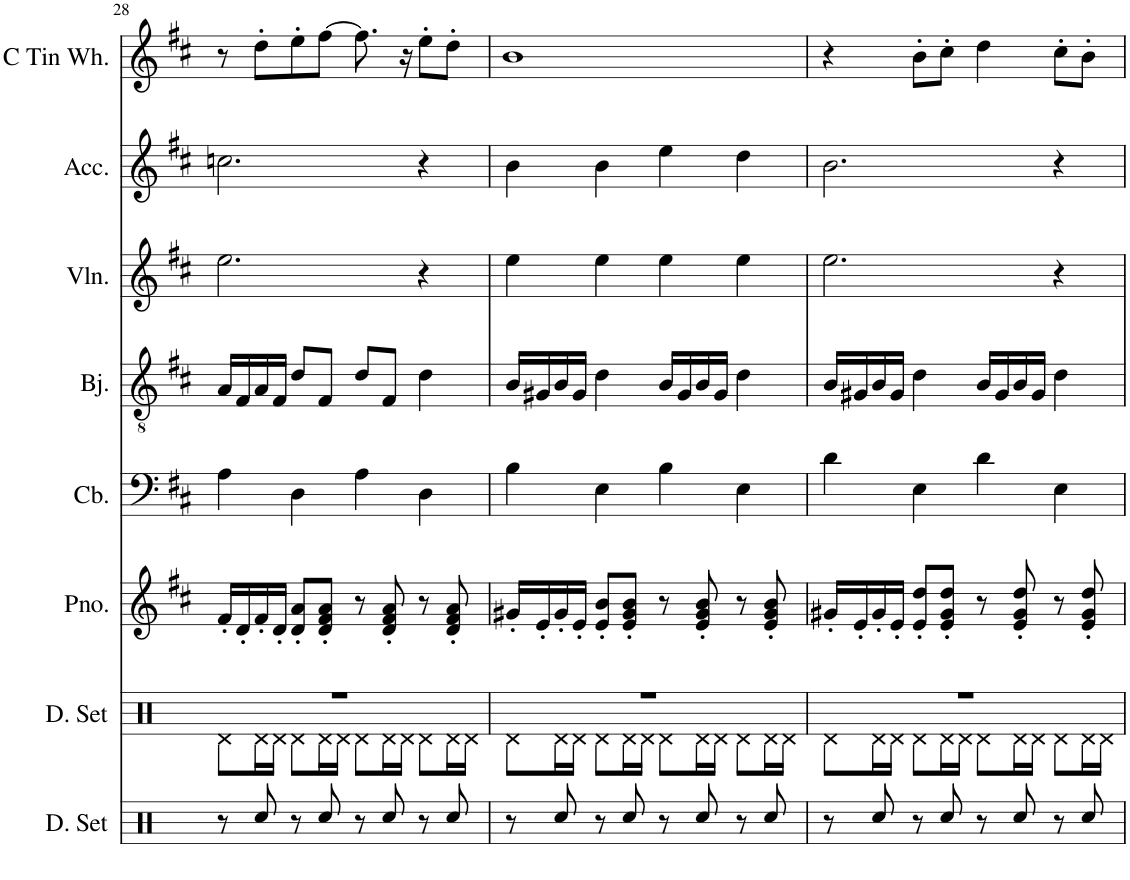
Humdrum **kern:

**kern	**kern	**kern	**kern	**kern	**kern	**kern	**kern
*part8	*part7	*part6	*part5	*part4	*part3	*part2	*part1
*staff8	*staff7	*staff6	*staff5	*staff4	*staff3	*staff2	*staff1
*I"Drumset, &quot;Slider&quot;	*I"Drumset, Super Mario 64	*I"Piano, Piano [Harmony]	*I"Contrabass, AcouBass	*I"Banjo, Psychedelic Banjo	*I"Violin, Viola	*I"Accordion, Accordion	*I"C Tin Whistle, Whistle
*I'D. Set	*I'D. Set	*I'Pno.	*I'Cb.	*I'Bj.	*I'Vln.	*I'Acc.	*I'C Tin Wh.
!!LO:PB:g=z
*clefX	*clefX	*clefG2	*clefF4	*clefGv2	*clefG2	*clefG2	*clefG2
*	*	*	*Trd7c12	*Trd7c12	*	*	*Trd1c2
*k[]	*k[]	*k[f#c#]	*k[f#c#]	*k[f#c#]	*k[f#c#]	*k[f#c#]	*k[f#c#]
*M4/4	*M4/4	*M4/4	*M4/4	*M4/4	*M4/4	*M4/4	*M4/4
=28	=28	=28	=28	=28	=28	=28	=28
*	*^	*	*	*	*	*	*
8r	1r	8Rd\L	16f#'/LL	4A\	16A/LL	2.ee\	2.ccn\	8r
.	.	.	16d'/	.	16F#/	.	.	.
8Rcc/	.	16Rd\L	16f#'/	.	16A/	.	.	8dd'\L
.	.	16Rd\JJ	16d'/JJ	.	16F#/JJ	.	.	.
8r	.	8Rd\L	8d/' 8a/'L	4D\	8d/L	.	.	8ee'\
8Rcc/	.	16Rd\L	8d/' 8f#/' 8a/'J	.	8F#/J	.	.	[8ff#\J
.	.	16Rd\JJ	.	.	.	.	.	.
8r	.	8Rd\L	8r	4A\	8d/L	.	.	8.ff#\]
8Rcc/	.	16Rd\L	8d/' 8f#/' 8a/'	.	8F#/J	.	.	.
.	.	16Rd\JJ	.	.	.	.	.	16r
8r	.	8Rd\L	8r	4D\	4d\	4r	4r	8ee'\L
8Rcc/	.	16Rd\L	8d/' 8f#/' 8a/'	.	.	.	.	8dd'\J
.	.	16Rd\JJ	.	.	.	.	.	.
=29	=29	=29	=29	=29	=29	=29	=29	=29
8r	1r	8Rd\L	16g#X'/LL	4B\	16B/LL	4ee\	4b\	1b
.	.	.	16e'/	.	16G#X/	.	.	.
8Rcc/	.	16Rd\L	16g#'/	.	16B/	.	.	.
.	.	16Rd\JJ	16e'/JJ	.	16G#/JJ	.	.	.
8r	.	8Rd\L	8e/' 8b/'L	4E\	4d\	4ee\	4b\	.
8Rcc/	.	16Rd\L	8e/' 8g#/' 8b/'J	.	.	.	.	.
.	.	16Rd\JJ	.	.	.	.	.	.
8r	.	8Rd\L	8r	4B\	16B/LL	4ee\	4ee\	.
.	.	.	.	.	16G#/	.	.	.
8Rcc/	.	16Rd\L	8e/' 8g#/' 8b/'	.	16B/	.	.	.
.	.	16Rd\JJ	.	.	16G#/JJ	.	.	.
8r	.	8Rd\L	8r	4E\	4d\	4ee\	4dd\	.
8Rcc/	.	16Rd\L	8e/' 8g#/' 8b/'	.	.	.	.	.
.	.	16Rd\JJ	.	.	.	.	.	.
=30	=30	=30	=30	=30	=30	=30	=30	=30
8r	1r	8Rd\L	16g#X'/LL	4d\	16B/LL	2.ee\	2.b\	4r
.	.	.	16e'/	.	16G#X/	.	.	.
8Rcc/	.	16Rd\L	16g#'/	.	16B/	.	.	.
.	.	16Rd\JJ	16e'/JJ	.	16G#/JJ	.	.	.
8r	.	8Rd\L	8e/' 8dd/'L	4E\	4d\	.	.	8b'\L
8Rcc/	.	16Rd\L	8e/' 8g#/' 8dd/'J	.	.	.	.	8cc#'\J
.	.	16Rd\JJ	.	.	.	.	.	.
8r	.	8Rd\L	8r	4d\	16B/LL	.	.	4dd\
.	.	.	.	.	16G#/	.	.	.
8Rcc/	.	16Rd\L	8e/' 8g#/' 8dd/'	.	16B/	.	.	.
.	.	16Rd\JJ	.	.	16G#/JJ	.	.	.
8r	.	8Rd\L	8r	4E\	4d\	4r	4r	8cc#'\L
8Rcc/	.	16Rd\L	8e/' 8g#/' 8dd/'	.	.	.	.	8b'\J
.	.	16Rd\JJ	.	.	.	.	.	.
*	*v	*v	*	*	*	*	*	*
=	=	=	=	=	=	=	=
*-	*-	*-	*-	*-	*-	*-	*-
